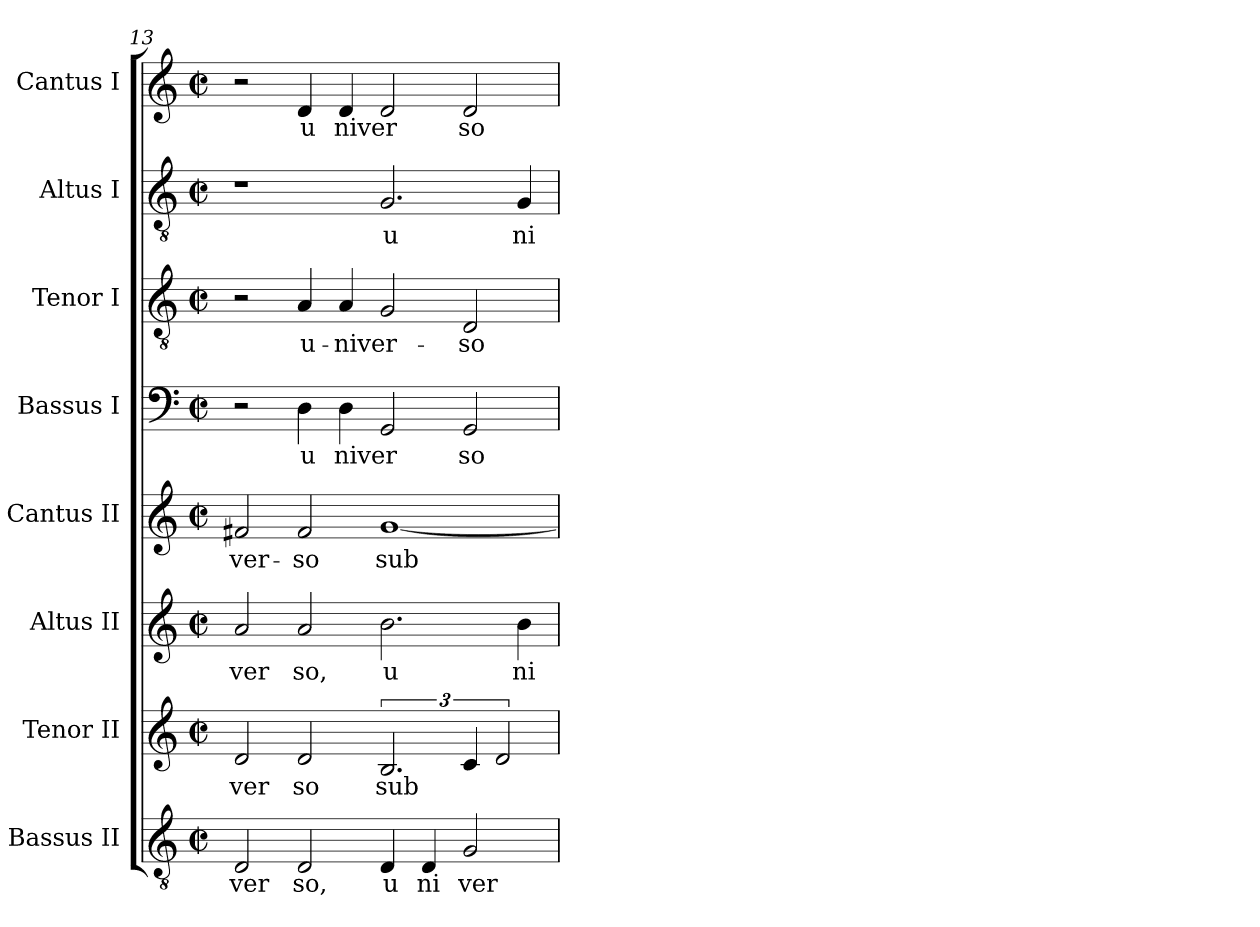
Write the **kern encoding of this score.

**kern	**text	**kern	**text	**kern	**text	**kern	**text	**kern	**text	**kern	**text	**kern	**text	**kern	**text
*part8	*part8	*part7	*part7	*part6	*part6	*part5	*part5	*part4	*part4	*part3	*part3	*part2	*part2	*part1	*part1
*staff8	*staff8	*staff7	*staff7	*staff6	*staff6	*staff5	*staff5	*staff4	*staff4	*staff3	*staff3	*staff2	*staff2	*staff1	*staff1
*I"Bassus II	*	*I"Tenor II	*	*I"Altus II	*	*I"Cantus II	*	*I"Bassus I	*	*I"Tenor I	*	*I"Altus I	*	*I"Cantus I	*
*clefGv2	*	*clefG2	*	*clefG2	*	*clefG2	*	*clefF4	*	*clefGv2	*	*clefGv2	*	*clefG2	*
*M2/2	*	*M2/2	*	*M2/2	*	*M2/2	*	*M2/2	*	*M2/2	*	*M2/2	*	*M2/2	*
*met(c|)	*	*met(c|)	*	*met(c|)	*	*met(c|)	*	*met(c|)	*	*met(c|)	*	*met(c|)	*	*met(c|)	*
=13	=13	=13	=13	=13	=13	=13	=13	=13	=13	=13	=13	=13	=13	=13	=13
!	!LO:LY:b:cj	!	!LO:LY:b:cj	!	!LO:LY:b:cj	!	!LO:LY:b:cj	!	!	!	!	!	!	!	!
2D/	ver	2d/	ver	2a/	ver	2f#X/	-ver-	2r	.	2r	.	1r	.	2r	.
!	!LO:LY:b:cj	!	!LO:LY:b:cj	!	!LO:LY:b:cj	!	!LO:LY:b:cj	!	!LO:LY:b:cj	!	!LO:LY:b:cj	!	!	!	!LO:LY:b:cj
2D/	so,	2d/	so	2a/	so,	2f#/	-so	4D\	u	4A/	u-	.	.	4d/	u
!	!	!	!	!	!	!	!	!	!LO:LY:b	!	!LO:LY:b	!	!	!	!LO:LY:b
.	.	.	.	.	.	.	.	4D\	niver	4A/	-niver-	.	.	4d/	niver
!	!LO:LY:b:cj	!	!LO:LY:b	!	!LO:LY:b:cj	!	!LO:LY:b	!	!	!	!	!	!LO:LY:b:cj	!	!
4D/	u	3.B/	sub	2.b\	u	[<1g	sub	2GG/	.	2G/	.	2.G/	u	2d/	.
!	!LO:LY:b:cj	!	!	!	!	!	!	!	!	!	!	!	!	!	!
4D/	ni	.	.	.	.	.	.	.	.	.	.	.	.	.	.
!	!LO:LY:b:cj	!	!	!	!	!	!	!	!LO:LY:b:cj	!	!LO:LY:b:cj	!	!	!	!LO:LY:b:cj
2G/	ver	6c/	.	.	.	.	.	2GG/	so	2D/	-so	.	.	2d/	so
.	.	3d/	.	.	.	.	.	.	.	.	.	.	.	.	.
!	!	!	!	!	!LO:LY:b:cj	!	!	!	!	!	!	!	!LO:LY:b:cj	!	!
.	.	.	.	4b\	ni	.	.	.	.	.	.	4G/	ni	.	.
=	=	=	=	=	=	=	=	=	=	=	=	=	=	=	=
*-	*-	*-	*-	*-	*-	*-	*-	*-	*-	*-	*-	*-	*-	*-	*-
